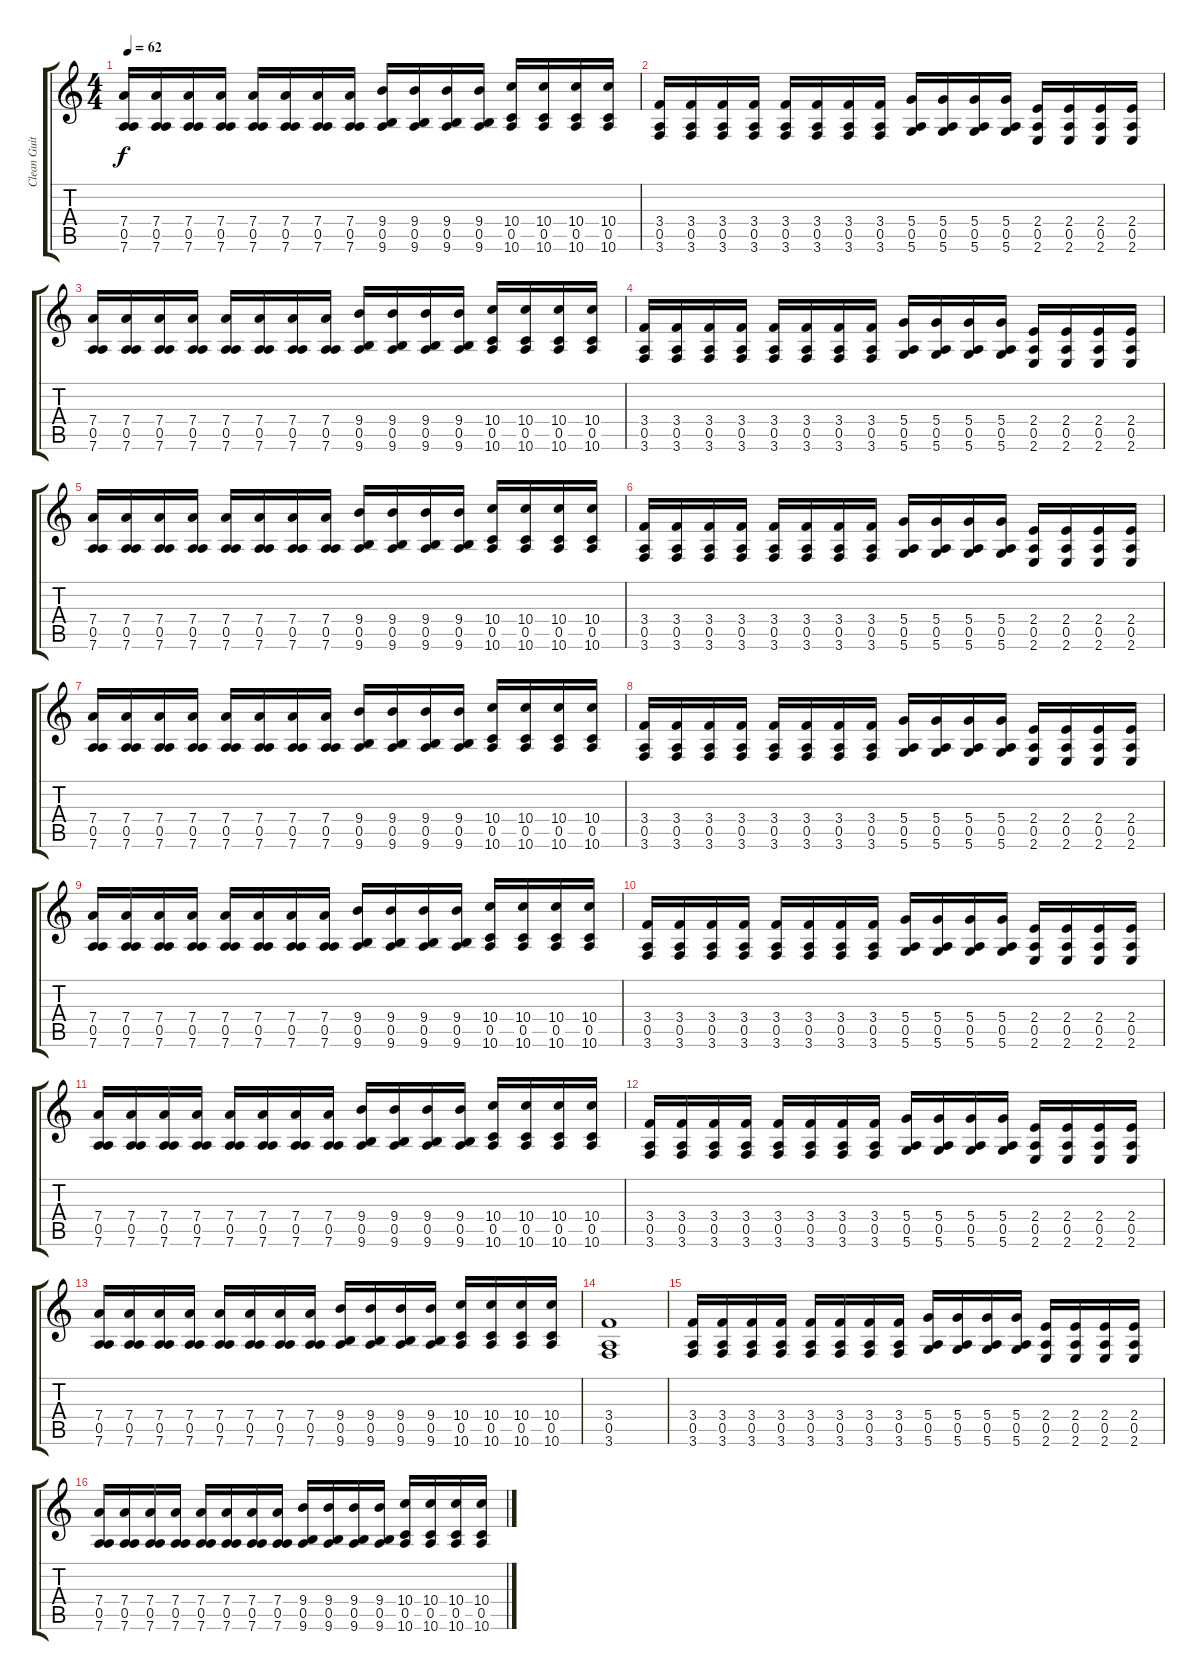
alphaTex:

\track ("Clean Guitar 2" "Clean Guit") {instrument electricguitarclean}
\staff {score tabs}
\tuning (E4 B3 G3 D3 A2 D2) {hide}
\ts (4 4)
\tempo 62
\clef g2
\ks c
(7.4 0.5 7.6).16{dy f} (7.4 0.5 7.6).16 (7.4 0.5 7.6).16 (7.4 0.5 7.6).16 (7.4 0.5 7.6).16 (7.4 0.5 7.6).16 (7.4 0.5 7.6).16 (7.4 0.5 7.6).16 (9.4 0.5 9.6).16 (9.4 0.5 9.6).16 (9.4 0.5 9.6).16 (9.4 0.5 9.6).16 (10.4 0.5 10.6).16 (10.4 0.5 10.6).16 (10.4 0.5 10.6).16 (10.4 0.5 10.6).16 |
(3.4 0.5 3.6).16 (3.4 0.5 3.6).16 (3.4 0.5 3.6).16 (3.4 0.5 3.6).16 (3.4 0.5 3.6).16 (3.4 0.5 3.6).16 (3.4 0.5 3.6).16 (3.4 0.5 3.6).16 (5.4 0.5 5.6).16 (5.4 0.5 5.6).16 (5.4 0.5 5.6).16 (5.4 0.5 5.6).16 (2.4 0.5 2.6).16 (2.4 0.5 2.6).16 (2.4 0.5 2.6).16 (2.4 0.5 2.6).16 |
(7.4 0.5 7.6).16 (7.4 0.5 7.6).16 (7.4 0.5 7.6).16 (7.4 0.5 7.6).16 (7.4 0.5 7.6).16 (7.4 0.5 7.6).16 (7.4 0.5 7.6).16 (7.4 0.5 7.6).16 (9.4 0.5 9.6).16 (9.4 0.5 9.6).16 (9.4 0.5 9.6).16 (9.4 0.5 9.6).16 (10.4 0.5 10.6).16 (10.4 0.5 10.6).16 (10.4 0.5 10.6).16 (10.4 0.5 10.6).16 |
(3.4 0.5 3.6).16 (3.4 0.5 3.6).16 (3.4 0.5 3.6).16 (3.4 0.5 3.6).16 (3.4 0.5 3.6).16 (3.4 0.5 3.6).16 (3.4 0.5 3.6).16 (3.4 0.5 3.6).16 (5.4 0.5 5.6).16 (5.4 0.5 5.6).16 (5.4 0.5 5.6).16 (5.4 0.5 5.6).16 (2.4 0.5 2.6).16 (2.4 0.5 2.6).16 (2.4 0.5 2.6).16 (2.4 0.5 2.6).16 |
(7.4 0.5 7.6).16 (7.4 0.5 7.6).16 (7.4 0.5 7.6).16 (7.4 0.5 7.6).16 (7.4 0.5 7.6).16 (7.4 0.5 7.6).16 (7.4 0.5 7.6).16 (7.4 0.5 7.6).16 (9.4 0.5 9.6).16 (9.4 0.5 9.6).16 (9.4 0.5 9.6).16 (9.4 0.5 9.6).16 (10.4 0.5 10.6).16 (10.4 0.5 10.6).16 (10.4 0.5 10.6).16 (10.4 0.5 10.6).16 |
(3.4 0.5 3.6).16 (3.4 0.5 3.6).16 (3.4 0.5 3.6).16 (3.4 0.5 3.6).16 (3.4 0.5 3.6).16 (3.4 0.5 3.6).16 (3.4 0.5 3.6).16 (3.4 0.5 3.6).16 (5.4 0.5 5.6).16 (5.4 0.5 5.6).16 (5.4 0.5 5.6).16 (5.4 0.5 5.6).16 (2.4 0.5 2.6).16 (2.4 0.5 2.6).16 (2.4 0.5 2.6).16 (2.4 0.5 2.6).16 |
(7.4 0.5 7.6).16 (7.4 0.5 7.6).16 (7.4 0.5 7.6).16 (7.4 0.5 7.6).16 (7.4 0.5 7.6).16 (7.4 0.5 7.6).16 (7.4 0.5 7.6).16 (7.4 0.5 7.6).16 (9.4 0.5 9.6).16 (9.4 0.5 9.6).16 (9.4 0.5 9.6).16 (9.4 0.5 9.6).16 (10.4 0.5 10.6).16 (10.4 0.5 10.6).16 (10.4 0.5 10.6).16 (10.4 0.5 10.6).16 |
(3.4 0.5 3.6).16 (3.4 0.5 3.6).16 (3.4 0.5 3.6).16 (3.4 0.5 3.6).16 (3.4 0.5 3.6).16 (3.4 0.5 3.6).16 (3.4 0.5 3.6).16 (3.4 0.5 3.6).16 (5.4 0.5 5.6).16 (5.4 0.5 5.6).16 (5.4 0.5 5.6).16 (5.4 0.5 5.6).16 (2.4 0.5 2.6).16 (2.4 0.5 2.6).16 (2.4 0.5 2.6).16 (2.4 0.5 2.6).16 |
(7.4 0.5 7.6).16 (7.4 0.5 7.6).16 (7.4 0.5 7.6).16 (7.4 0.5 7.6).16 (7.4 0.5 7.6).16 (7.4 0.5 7.6).16 (7.4 0.5 7.6).16 (7.4 0.5 7.6).16 (9.4 0.5 9.6).16 (9.4 0.5 9.6).16 (9.4 0.5 9.6).16 (9.4 0.5 9.6).16 (10.4 0.5 10.6).16 (10.4 0.5 10.6).16 (10.4 0.5 10.6).16 (10.4 0.5 10.6).16 |
(3.4 0.5 3.6).16 (3.4 0.5 3.6).16 (3.4 0.5 3.6).16 (3.4 0.5 3.6).16 (3.4 0.5 3.6).16 (3.4 0.5 3.6).16 (3.4 0.5 3.6).16 (3.4 0.5 3.6).16 (5.4 0.5 5.6).16 (5.4 0.5 5.6).16 (5.4 0.5 5.6).16 (5.4 0.5 5.6).16 (2.4 0.5 2.6).16 (2.4 0.5 2.6).16 (2.4 0.5 2.6).16 (2.4 0.5 2.6).16 |
(7.4 0.5 7.6).16 (7.4 0.5 7.6).16 (7.4 0.5 7.6).16 (7.4 0.5 7.6).16 (7.4 0.5 7.6).16 (7.4 0.5 7.6).16 (7.4 0.5 7.6).16 (7.4 0.5 7.6).16 (9.4 0.5 9.6).16 (9.4 0.5 9.6).16 (9.4 0.5 9.6).16 (9.4 0.5 9.6).16 (10.4 0.5 10.6).16 (10.4 0.5 10.6).16 (10.4 0.5 10.6).16 (10.4 0.5 10.6).16 |
(3.4 0.5 3.6).16 (3.4 0.5 3.6).16 (3.4 0.5 3.6).16 (3.4 0.5 3.6).16 (3.4 0.5 3.6).16 (3.4 0.5 3.6).16 (3.4 0.5 3.6).16 (3.4 0.5 3.6).16 (5.4 0.5 5.6).16 (5.4 0.5 5.6).16 (5.4 0.5 5.6).16 (5.4 0.5 5.6).16 (2.4 0.5 2.6).16 (2.4 0.5 2.6).16 (2.4 0.5 2.6).16 (2.4 0.5 2.6).16 |
(7.4 0.5 7.6).16 (7.4 0.5 7.6).16 (7.4 0.5 7.6).16 (7.4 0.5 7.6).16 (7.4 0.5 7.6).16 (7.4 0.5 7.6).16 (7.4 0.5 7.6).16 (7.4 0.5 7.6).16 (9.4 0.5 9.6).16 (9.4 0.5 9.6).16 (9.4 0.5 9.6).16 (9.4 0.5 9.6).16 (10.4 0.5 10.6).16 (10.4 0.5 10.6).16 (10.4 0.5 10.6).16 (10.4 0.5 10.6).16 |
(3.4 0.5 3.6).1 |
(3.4 0.5 3.6).16 (3.4 0.5 3.6).16 (3.4 0.5 3.6).16 (3.4 0.5 3.6).16 (3.4 0.5 3.6).16 (3.4 0.5 3.6).16 (3.4 0.5 3.6).16 (3.4 0.5 3.6).16 (5.4 0.5 5.6).16 (5.4 0.5 5.6).16 (5.4 0.5 5.6).16 (5.4 0.5 5.6).16 (2.4 0.5 2.6).16 (2.4 0.5 2.6).16 (2.4 0.5 2.6).16 (2.4 0.5 2.6).16 |
(7.4 0.5 7.6).16 (7.4 0.5 7.6).16 (7.4 0.5 7.6).16 (7.4 0.5 7.6).16 (7.4 0.5 7.6).16 (7.4 0.5 7.6).16 (7.4 0.5 7.6).16 (7.4 0.5 7.6).16 (9.4 0.5 9.6).16 (9.4 0.5 9.6).16 (9.4 0.5 9.6).16 (9.4 0.5 9.6).16 (10.4 0.5 10.6).16 (10.4 0.5 10.6).16 (10.4 0.5 10.6).16 (10.4 0.5 10.6).16
